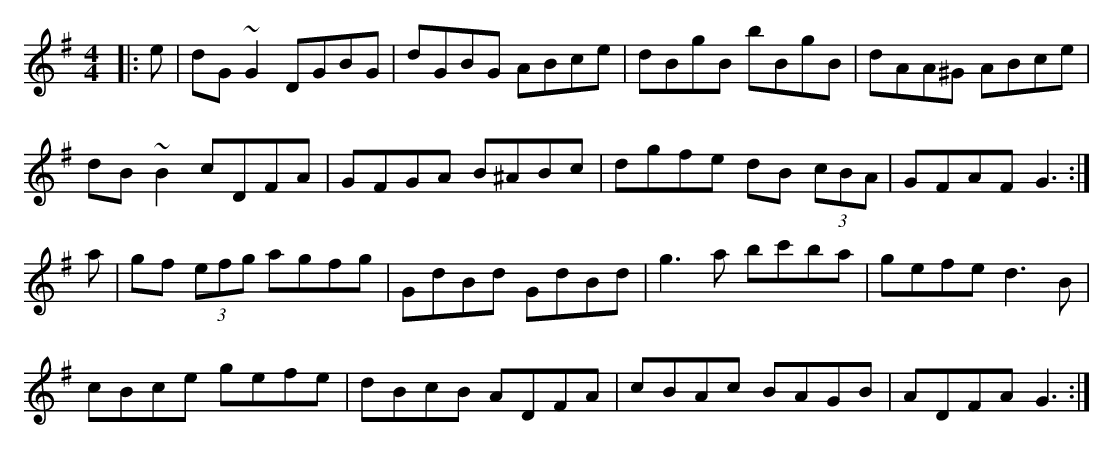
X:1
M:4/4
K:G
|:e|dG~G2 DGBG|dGBG ABce|dBgB bBgB|dAA^G ABce|
dB~B2 cDFA|GFGA B^ABc|dgfe dB (3cBA|GFAF G3:|
a|gf (3efg agfg|GdBd GdBd|g3a bc'ba|gefe d3B|
cBce gefe|dBcB ADFA|cBAc BAGB|ADFA G3:|
